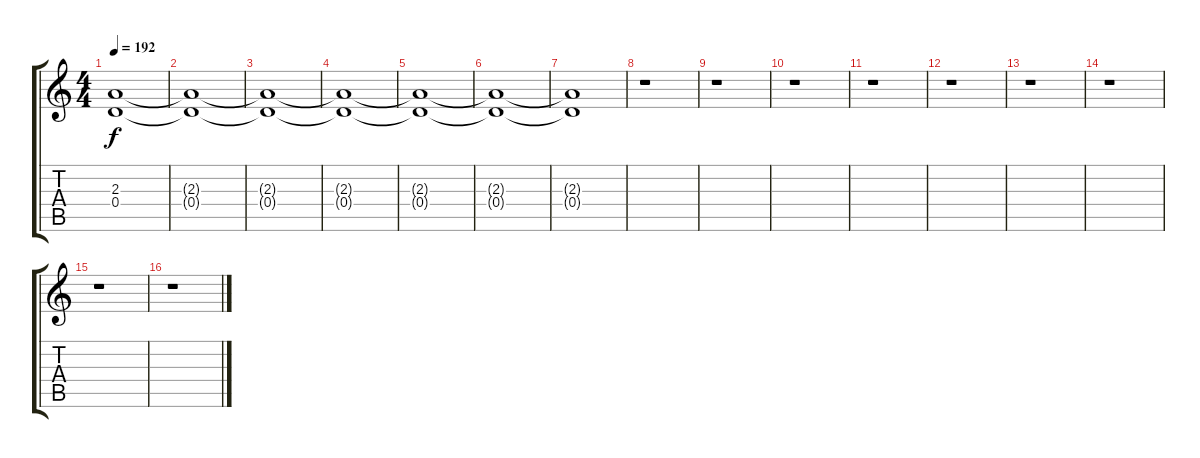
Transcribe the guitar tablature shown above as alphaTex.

\track "" {instrument distortionguitar}
\staff {score tabs}
\tuning (E4 B3 G3 D3 A2 E2) {hide}
\ts (4 4)
\tempo 192
\clef g2
\ks c
(2.3{t} 0.4{t}).1{dy f} |
(2.3{t} 0.4{t}).1 |
(2.3{t} 0.4{t}).1 |
(2.3{t} 0.4{t}).1 |
(2.3{t} 0.4{t}).1 |
(2.3{t} 0.4{t}).1 |
(2.3{t} 0.4{t}).1 |
r.1 |
r.1 |
r.1 |
r.1 |
r.1 |
r.1 |
r.1 |
r.1 |
r.1
